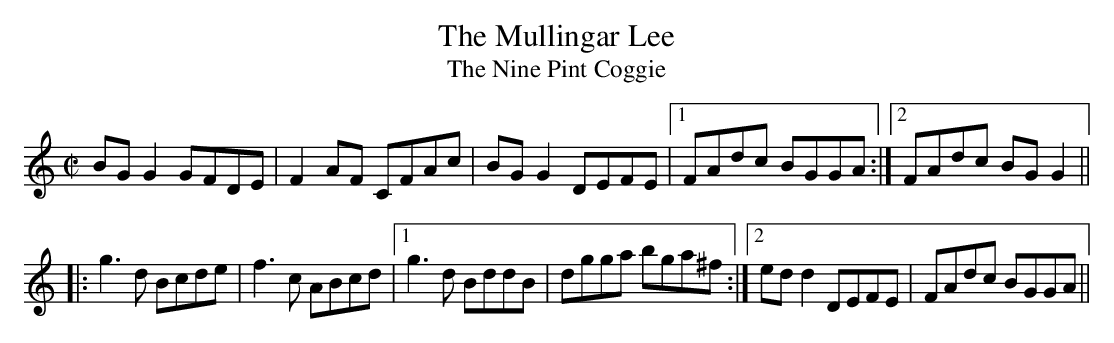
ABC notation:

X:1
T:Mullingar Lee, The
T:Nine Pint Coggie, The
M:C|
K:Gmix
BGG2 GFDE|F2AF CFAc|BGG2 DEFE|1 FAdc BGGA:|2 FAdc BGG2||
|:g3d Bcde|f3c ABcd|1 g3d BddB|dgga bga^f:|2 edd2 DEFE|FAdc BGGA||
